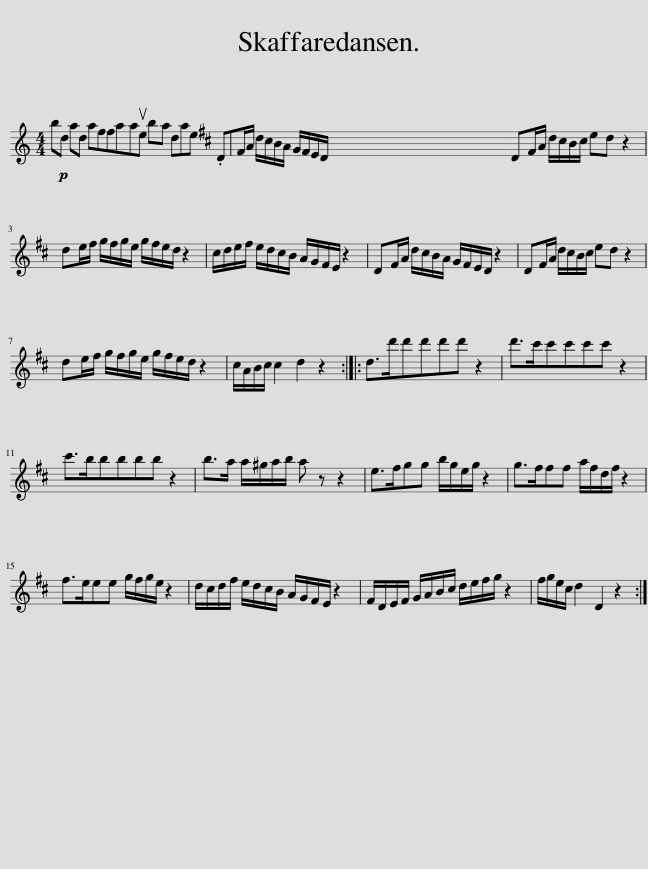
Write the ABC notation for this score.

X:1
L:1/8
M:4/4
I:linebreak $
K:C
V:1 treble
V:1
 b!p!d ad affaaue ba dae .D^F/A/ d/^c/B/A/ G/F/E/D/ | D^F/A/ d/^c/B/c/ ed z2 |$ de/^f/ g/f/g/e/ g/f/e/d/ z2 | ^c/d/e/^f/ e/d/c/B/ A/G/^F/E/ z2 | D^F/A/ d/^c/B/A/ G/F/E/D/ z2 | %5
 D^F/A/ d/^c/B/c/ ed z2 |$ de/^f/ g/f/g/e/ g/f/e/d/ z2 | ^c/A/B/c/ c2 d2 z2 :: d>d'd'd'd'd' z2 | d'>^c'c'c'c'c' z2 |$ %10
 ^c'>bbbbb z2 | b>a a/^g/a/b/ a z z2 | e>^fgg b/g/e/g/ z2 | g>^fff a/f/d/f/ z2 |$ ^f>eee g/f/g/e/ z2 | %15
 d/^c/d/^f/ e/d/c/B/ A/G/^F/E/ z2 | ^F/D/E/F/ G/A/B/^c/ d/e/^f/g/ z2 | ^f/g/e/^c/ d2 D2 z2 :| %18
